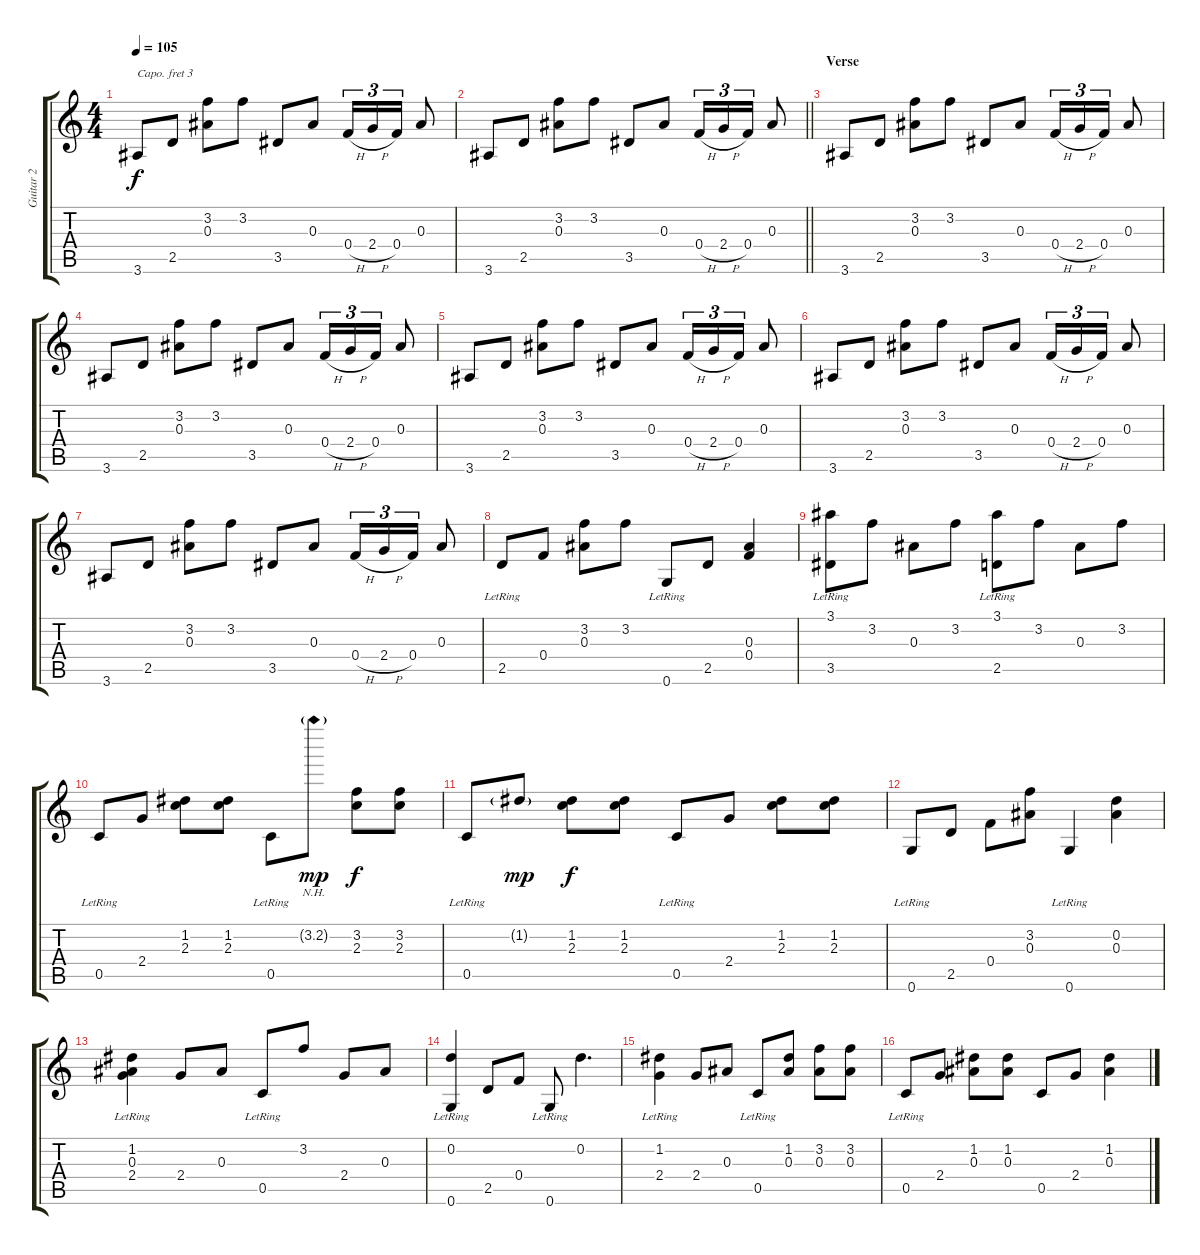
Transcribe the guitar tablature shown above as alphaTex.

\track ("Guitar 2" "Guitar 2") {instrument acousticguitarsteel}
\staff {score tabs}
\capo 3
\tuning (E4 B3 G3 D3 A2 E2) {hide}
\ts (4 4)
\tempo 105
\clef g2
\ks c
3.6.8{dy f instrument acousticguitarsteel} 2.5.8 (3.2 0.3).8 3.2.8 3.5.8 0.3.8 0.4{h}.16{tu (3 2)} 2.4{h}.16{tu (3 2)} 0.4.16{tu (3 2)} 0.3.8 |
\barLineRight lightlight
3.6.8 2.5.8 (3.2 0.3).8 3.2.8 3.5.8 0.3.8 0.4{h}.16{tu (3 2)} 2.4{h}.16{tu (3 2)} 0.4.16{tu (3 2)} 0.3.8 |
\section ("" "Verse")
3.6.8 2.5.8 (3.2 0.3).8 3.2.8 3.5.8 0.3.8 0.4{h}.16{tu (3 2)} 2.4{h}.16{tu (3 2)} 0.4.16{tu (3 2)} 0.3.8 |
3.6.8 2.5.8 (3.2 0.3).8 3.2.8 3.5.8 0.3.8 0.4{h}.16{tu (3 2)} 2.4{h}.16{tu (3 2)} 0.4.16{tu (3 2)} 0.3.8 |
3.6.8 2.5.8 (3.2 0.3).8 3.2.8 3.5.8 0.3.8 0.4{h}.16{tu (3 2)} 2.4{h}.16{tu (3 2)} 0.4.16{tu (3 2)} 0.3.8 |
3.6.8 2.5.8 (3.2 0.3).8 3.2.8 3.5.8 0.3.8 0.4{h}.16{tu (3 2)} 2.4{h}.16{tu (3 2)} 0.4.16{tu (3 2)} 0.3.8 |
3.6.8 2.5.8 (3.2 0.3).8 3.2.8 3.5.8 0.3.8 0.4{h}.16{tu (3 2)} 2.4{h}.16{tu (3 2)} 0.4.16{tu (3 2)} 0.3.8 |
2.5{lr}.8{volume 12} 0.4.8 (3.2 0.3).8 3.2.8 0.6{lr}.8 2.5.8 (0.3 0.4).4 |
(3.1 3.5{lr}).8 3.2.8 0.3.8 3.2.8 (3.1 2.5{lr}).8 3.2.8 0.3.8 3.2.8 |
0.5{lr}.8 2.4.8 (1.2 2.3).8 (1.2 2.3).8 0.5{lr}.8 3.2{nh g}.8{dy mp} (3.2 2.3).8{dy f} (3.2 2.3).8 |
0.5{lr}.8 1.2{g}.8{dy mp} (1.2 2.3).8{dy f} (1.2 2.3).8 0.5{lr}.8 2.4.8 (1.2 2.3).8 (1.2 2.3).8 |
0.6{lr}.8 2.5.8 0.4.8 (3.2 0.3).8 0.6{lr}.4 (0.2 0.3).4 |
(1.2{lr} 0.3{lr} 2.4{lr}).4 2.4.8 0.3.8 0.5{lr}.8 3.2.8 2.4.8 0.3.8 |
(0.2 0.6{lr}).4 2.5.8 0.4.8 0.6{lr}.8 0.2.4{d} |
(1.2{lr} 2.4{lr}).4 2.4.8 0.3.8 0.5{lr}.8 (1.2 0.3).8 (3.2 0.3).8 (3.2 0.3).8 |
0.5{lr}.8 2.4.8 (1.2 0.3).8 (1.2 0.3).8 0.5.8 2.4.8 (1.2 0.3).4
